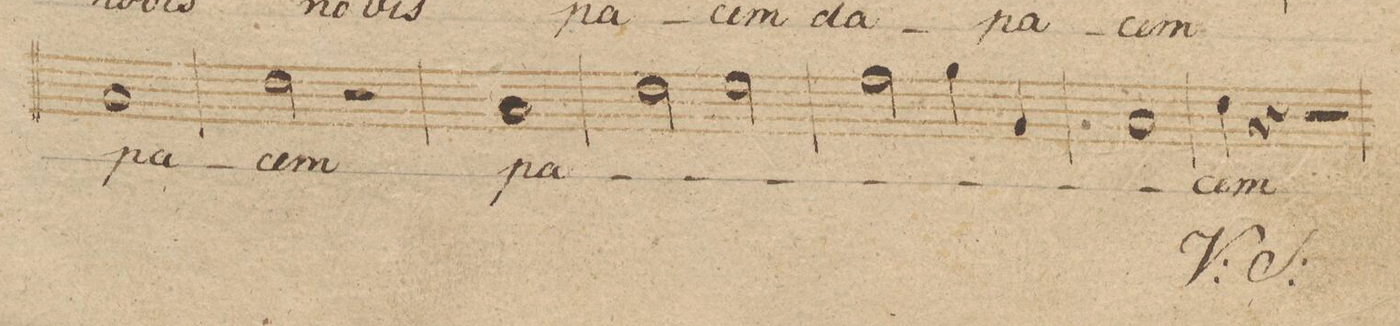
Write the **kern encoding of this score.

**kern	**text	**dynam
*I"Basso.	*	*
*clefF4	*	*
*k[b-]	*	*
*met(c|)	*	*
*M2/2	*	*
1C/	pa-	.
=79	=79	=79
2F\	-cem	.
2r	.	.
=80	=80	=80
1C/	pa-	.
=81	=81	=81
2F\	.	.
2G\	.	.
=82	=82	=82
2A\	.	.
4B-\	.	.
4BB-/	.	.
=83	=83	=83
1C/	.	.
=84	=84	=84
4F\	-cem	.
4r	.	.
2r	.	.
=85	=85	=85
*-	*-	*-
